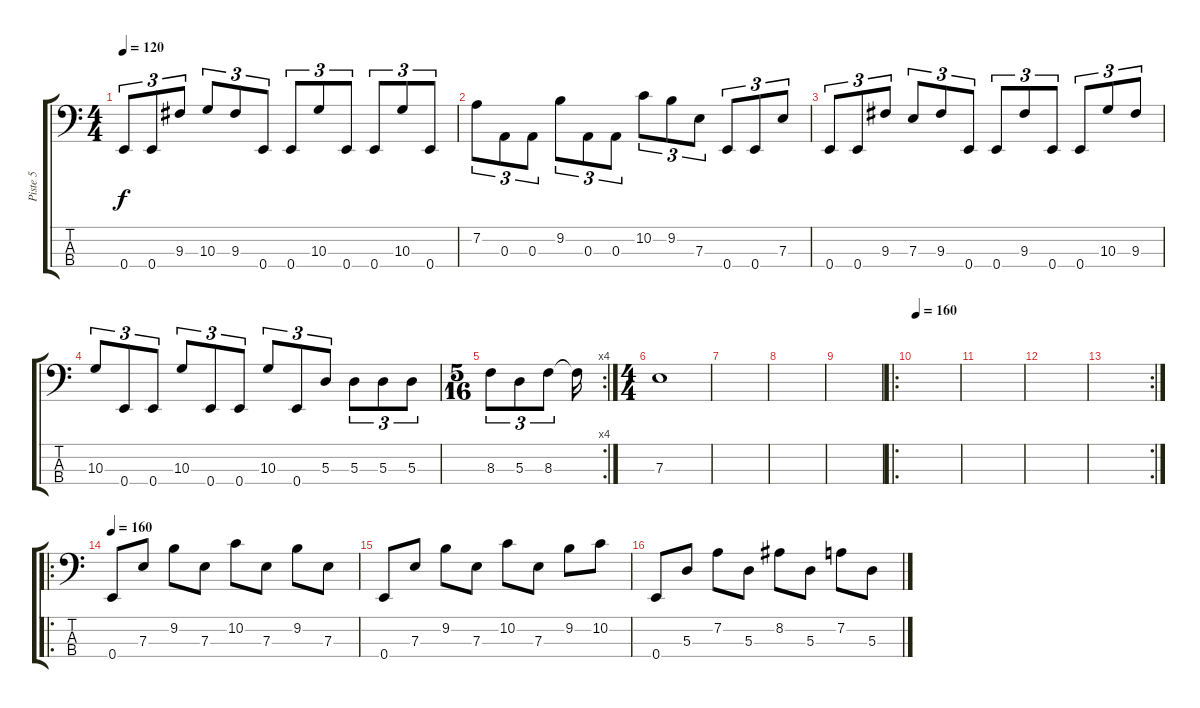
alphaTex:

\track ("Piste 5" "Piste 5") {instrument electricbassfinger}
\staff {score tabs}
\tuning (G2 D2 A1 E1) {hide}
\ts (4 4)
\tempo 120
\clef f4
\ks c
0.4.8{tu (3 2) dy f} 0.4.8{tu (3 2)} 9.3.8{tu (3 2)} 10.3.8{tu (3 2)} 9.3.8{tu (3 2)} 0.4.8{tu (3 2)} 0.4.8{tu (3 2)} 10.3.8{tu (3 2)} 0.4.8{tu (3 2)} 0.4.8{tu (3 2)} 10.3.8{tu (3 2)} 0.4.8{tu (3 2)} |
7.2.8{tu (3 2)} 0.3.8{tu (3 2)} 0.3.8{tu (3 2)} 9.2.8{tu (3 2)} 0.3.8{tu (3 2)} 0.3.8{tu (3 2)} 10.2.8{tu (3 2)} 9.2.8{tu (3 2)} 7.3.8{tu (3 2)} 0.4.8{tu (3 2)} 0.4.8{tu (3 2)} 7.3.8{tu (3 2)} |
0.4.8{tu (3 2)} 0.4.8{tu (3 2)} 9.3.8{tu (3 2)} 7.3.8{tu (3 2)} 9.3.8{tu (3 2)} 0.4.8{tu (3 2)} 0.4.8{tu (3 2)} 9.3.8{tu (3 2)} 0.4.8{tu (3 2)} 0.4.8{tu (3 2)} 10.3.8{tu (3 2)} 9.3.8{tu (3 2)} |
10.3.8{tu (3 2)} 0.4.8{tu (3 2)} 0.4.8{tu (3 2)} 10.3.8{tu (3 2)} 0.4.8{tu (3 2)} 0.4.8{tu (3 2)} 10.3.8{tu (3 2)} 0.4.8{tu (3 2)} 5.3.8{tu (3 2)} 5.3.8{tu (3 2)} 5.3.8{tu (3 2)} 5.3.8{tu (3 2)} |
\rc 4
\ts (5 16)
8.3.8{tu (3 2)} 5.3.8{tu (3 2)} 8.3.8{tu (3 2)} 8.3{t}.16 |
\ts (4 4)
7.3.1 |
|
|
|
\ro
\tempo 160
|
|
|
\rc 2
|
\ro
\tempo 160
0.4.8 7.3.8 9.2.8 7.3.8 10.2.8 7.3.8 9.2.8 7.3.8 |
0.4.8 7.3.8 9.2.8 7.3.8 10.2.8 7.3.8 9.2.8 10.2.8 |
0.4.8 5.3.8 7.2.8 5.3.8 8.2.8 5.3.8 7.2.8 5.3.8
